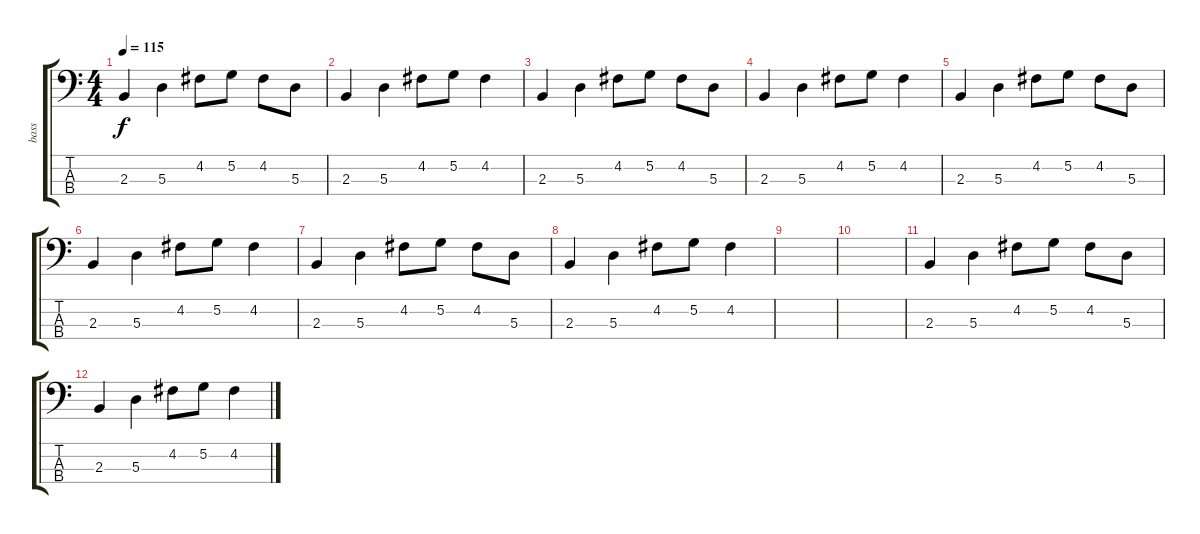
\track ("bass" "bass") {instrument electricbasspick}
\staff {score tabs}
\tuning (G2 D2 A1 E1) {hide}
\ts (4 4)
\tempo 115
\clef f4
\ks c
2.3.4{dy f} 5.3.4 4.2.8 5.2.8 4.2.8 5.3.8 |
2.3.4 5.3.4 4.2.8 5.2.8 4.2.4 |
2.3.4 5.3.4 4.2.8 5.2.8 4.2.8 5.3.8 |
2.3.4 5.3.4 4.2.8 5.2.8 4.2.4 |
2.3.4 5.3.4 4.2.8 5.2.8 4.2.8 5.3.8 |
2.3.4 5.3.4 4.2.8 5.2.8 4.2.4 |
2.3.4 5.3.4 4.2.8 5.2.8 4.2.8 5.3.8 |
2.3.4 5.3.4 4.2.8 5.2.8 4.2.4 |
|
|
2.3.4 5.3.4 4.2.8 5.2.8 4.2.8 5.3.8 |
2.3.4 5.3.4 4.2.8 5.2.8 4.2.4
